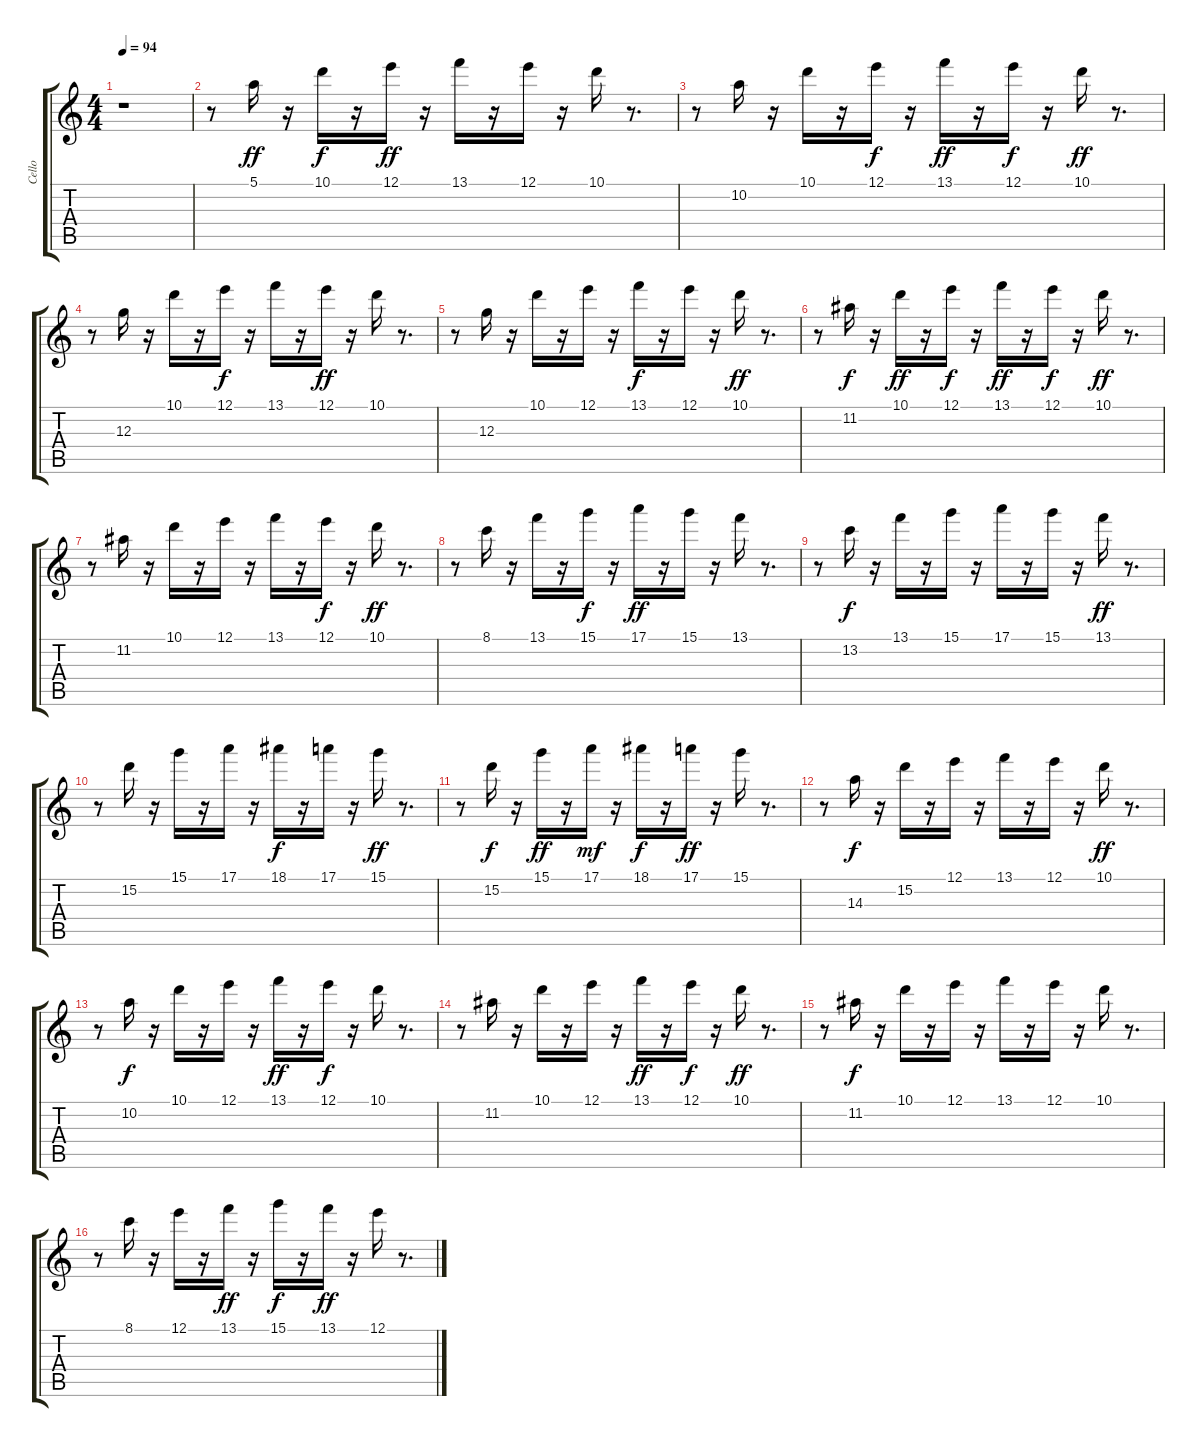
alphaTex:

\track ("Cello                   " "Cello     ") {instrument fretlessbass}
\staff {score tabs}
\tuning (E4 B3 G3 D3 A2 E2) {hide}
\ts (4 4)
\tempo 94
\clef g2
\ks c
r.1{dy f} |
r.8 5.1.16{dy ff instrument stringensemble1} r.16 10.1.16{dy f} r.16 12.1.16{dy ff} r.16 13.1.16 r.16 12.1.16 r.16 10.1.16 r.8{d} |
r.8 10.2.16 r.16 10.1.16 r.16 12.1.16{dy f} r.16 13.1.16{dy ff} r.16 12.1.16{dy f} r.16 10.1.16{dy ff} r.8{d} |
r.8 12.3.16 r.16 10.1.16 r.16 12.1.16{dy f} r.16 13.1.16 r.16 12.1.16{dy ff} r.16 10.1.16 r.8{d} |
r.8 12.3.16 r.16 10.1.16 r.16 12.1.16 r.16 13.1.16{dy f} r.16 12.1.16 r.16 10.1.16{dy ff} r.8{d} |
r.8 11.2.16{dy f} r.16 10.1.16{dy ff} r.16 12.1.16{dy f} r.16 13.1.16{dy ff} r.16 12.1.16{dy f} r.16 10.1.16{dy ff} r.8{d} |
r.8 11.2.16 r.16 10.1.16 r.16 12.1.16 r.16 13.1.16 r.16 12.1.16{dy f} r.16 10.1.16{dy ff} r.8{d} |
r.8 8.1.16 r.16 13.1.16 r.16 15.1.16{dy f} r.16 17.1.16{dy ff} r.16 15.1.16 r.16 13.1.16 r.8{d} |
r.8 13.2.16{dy f} r.16 13.1.16 r.16 15.1.16 r.16 17.1.16 r.16 15.1.16 r.16 13.1.16{dy ff} r.8{d} |
r.8 15.2.16 r.16 15.1.16 r.16 17.1.16 r.16 18.1.16{dy f} r.16 17.1.16 r.16 15.1.16{dy ff} r.8{d} |
r.8 15.2.16{dy f} r.16 15.1.16{dy ff} r.16 17.1.16{dy mf} r.16 18.1.16{dy f} r.16 17.1.16{dy ff} r.16 15.1.16 r.8{d} |
r.8 14.3.16{dy f} r.16 15.2.16 r.16 12.1.16 r.16 13.1.16 r.16 12.1.16 r.16 10.1.16{dy ff} r.8{d} |
r.8 10.2.16{dy f} r.16 10.1.16 r.16 12.1.16 r.16 13.1.16{dy ff} r.16 12.1.16{dy f} r.16 10.1.16 r.8{d} |
r.8 11.2.16 r.16 10.1.16 r.16 12.1.16 r.16 13.1.16{dy ff} r.16 12.1.16{dy f} r.16 10.1.16{dy ff} r.8{d} |
r.8 11.2.16{dy f} r.16 10.1.16 r.16 12.1.16 r.16 13.1.16 r.16 12.1.16 r.16 10.1.16 r.8{d} |
r.8 8.1.16 r.16 12.1.16 r.16 13.1.16{dy ff} r.16 15.1.16{dy f} r.16 13.1.16{dy ff} r.16 12.1.16 r.8{d}
